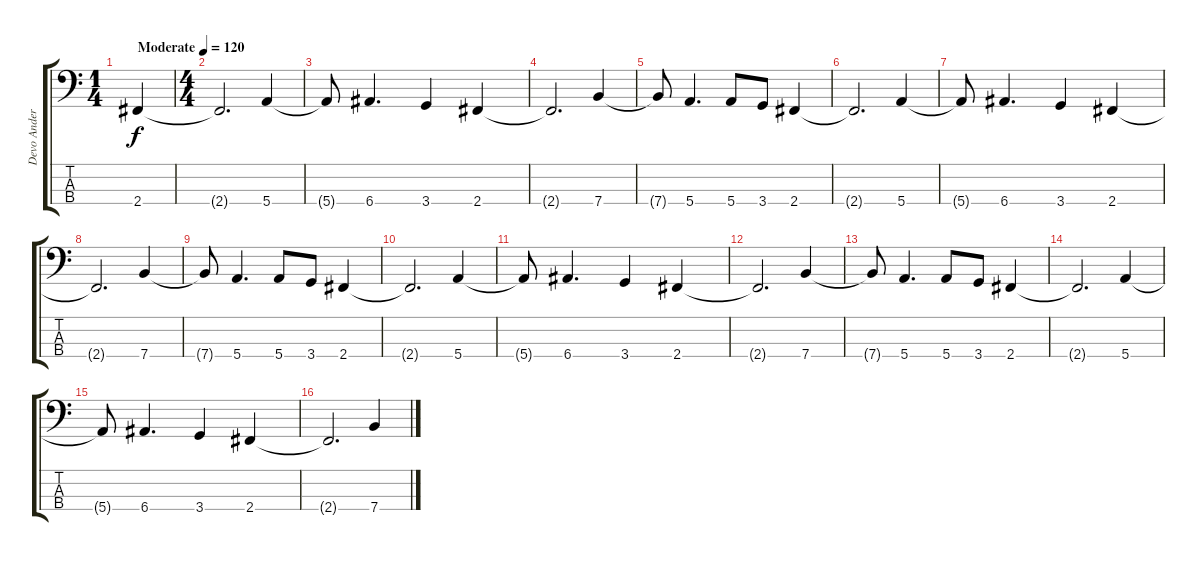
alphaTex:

\track ("Devo Andersson" "Devo Ander") {instrument electricbasspick}
\staff {score tabs}
\tuning (G2 D2 A1 E1) {hide}
\ts (1 4)
\tempo (120 "Moderate")
\clef f4
\ks c
2.4.4{dy f instrument electricbasspick} |
\ts (4 4)
2.4{t}.2{d} 5.4.4 |
5.4{t}.8 6.4.4{d} 3.4.4 2.4.4 |
2.4{t}.2{d} 7.4.4 |
7.4{t}.8 5.4.4{d} 5.4.8 3.4.8 2.4.4 |
2.4{t}.2{d} 5.4.4 |
5.4{t}.8 6.4.4{d} 3.4.4 2.4.4 |
2.4{t}.2{d} 7.4.4 |
7.4{t}.8 5.4.4{d} 5.4.8 3.4.8 2.4.4 |
2.4{t}.2{d} 5.4.4 |
5.4{t}.8 6.4.4{d} 3.4.4 2.4.4 |
2.4{t}.2{d} 7.4.4 |
7.4{t}.8 5.4.4{d} 5.4.8 3.4.8 2.4.4 |
2.4{t}.2{d} 5.4.4 |
5.4{t}.8 6.4.4{d} 3.4.4 2.4.4 |
2.4{t}.2{d} 7.4.4
